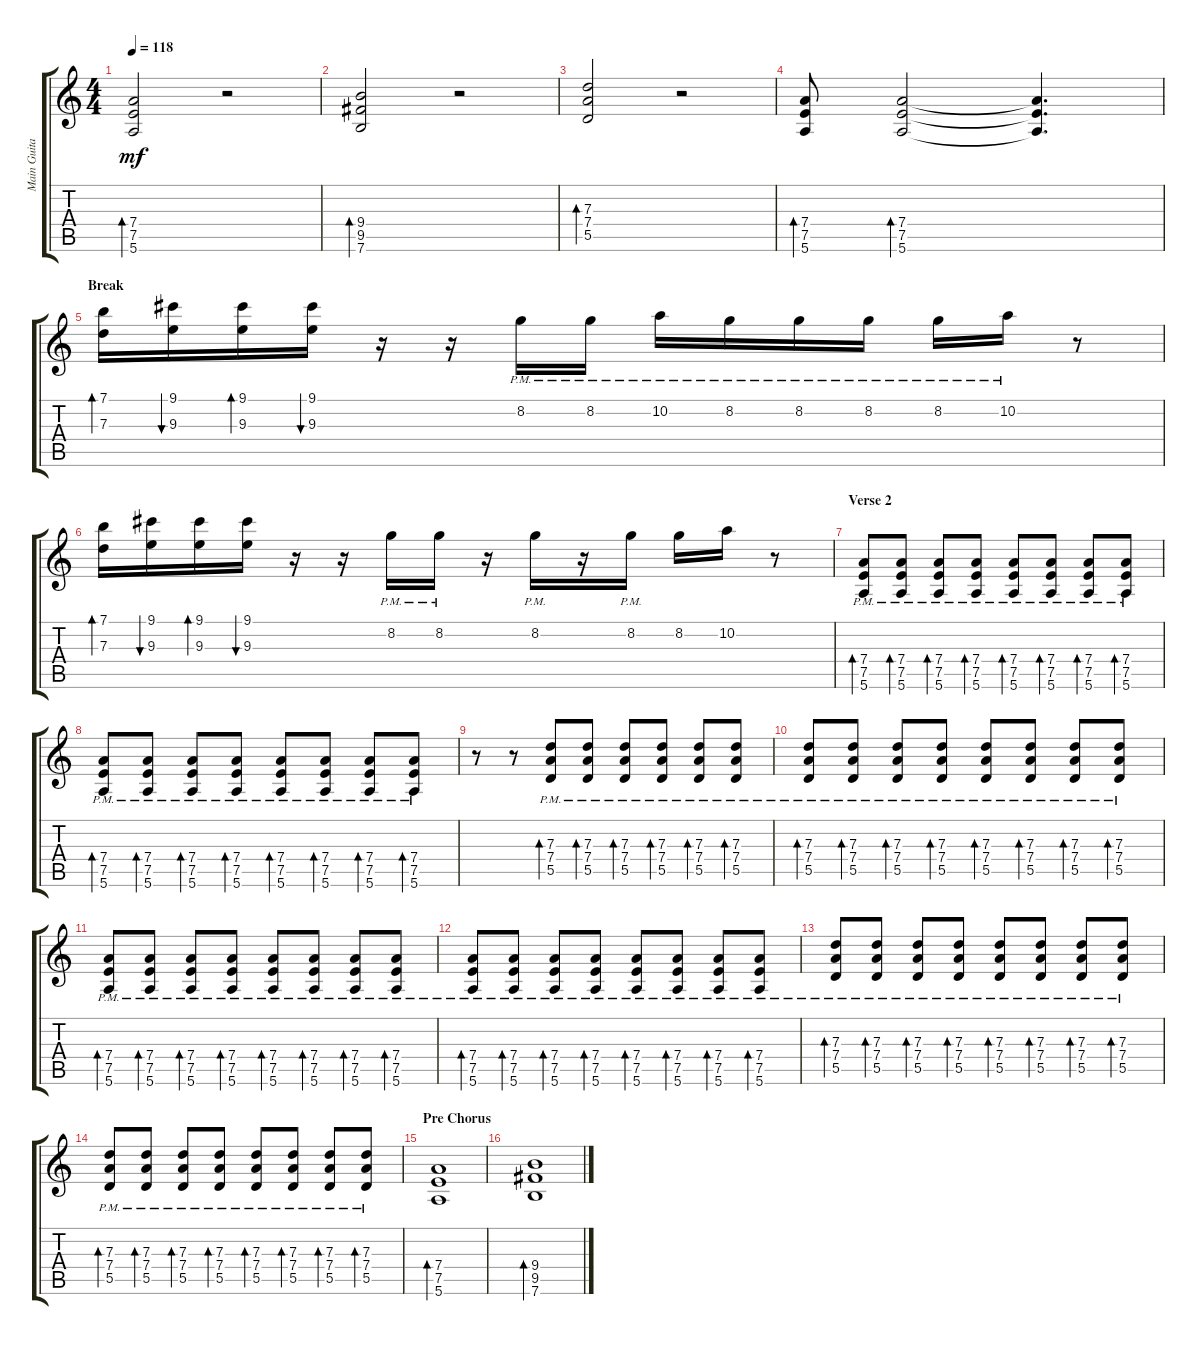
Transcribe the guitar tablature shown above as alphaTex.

\track ("Main Guitar" "Main Guita") {instrument electricguitarclean}
\staff {score tabs}
\tuning (E4 B3 G3 D3 A2 E2) {hide}
\ts (4 4)
\tempo 118
\clef g2
\ks c
(7.4 7.5 5.6).2{bd 30 dy mf} r.2 |
(9.4 9.5 7.6).2{bd 30} r.2 |
(7.3 7.4 5.5).2{bd 30} r.2 |
(7.4 7.5 5.6).8{bd 30} (7.4 7.5 5.6).2{bd 30} (7.4{t} 7.5{t} 5.6{t}).4{d} |
\section ("" "Break")
(7.1 7.3).16{bd 30} (9.1 9.3).16{bu 30} (9.1 9.3).16{bd 30} (9.1 9.3).16{bu 30} r.16 r.16 8.2{pm}.16 8.2{pm}.16 10.2{pm}.16 8.2{pm}.16 8.2{pm}.16 8.2{pm}.16 8.2{pm}.16 10.2{pm}.16 r.8 |
(7.1 7.3).16{bd 30} (9.1 9.3).16{bu 30} (9.1 9.3).16{bd 30} (9.1 9.3).16{bu 30} r.16 r.16 8.2{pm}.16 8.2{pm}.16 r.16 8.2{pm}.16 r.16 8.2{pm}.16 8.2.16 10.2.16 r.8 |
\section ("" "Verse 2")
(7.4{pm} 7.5{pm} 5.6{pm}).8{bd 30} (7.4{pm} 7.5{pm} 5.6{pm}).8{bd 30} (7.4{pm} 7.5{pm} 5.6{pm}).8{bd 30} (7.4{pm} 7.5{pm} 5.6{pm}).8{bd 30} (7.4{pm} 7.5{pm} 5.6{pm}).8{bd 30} (7.4{pm} 7.5{pm} 5.6{pm}).8{bd 30} (7.4{pm} 7.5{pm} 5.6{pm}).8{bd 30} (7.4{pm} 7.5{pm} 5.6{pm}).8{bd 30} |
(7.4{pm} 7.5{pm} 5.6{pm}).8{bd 30} (7.4{pm} 7.5{pm} 5.6{pm}).8{bd 30} (7.4{pm} 7.5{pm} 5.6{pm}).8{bd 30} (7.4{pm} 7.5{pm} 5.6{pm}).8{bd 30} (7.4{pm} 7.5{pm} 5.6{pm}).8{bd 30} (7.4{pm} 7.5{pm} 5.6{pm}).8{bd 30} (7.4{pm} 7.5{pm} 5.6{pm}).8{bd 30} (7.4{pm} 7.5{pm} 5.6{pm}).8{bd 30} |
r.8 r.8 (7.3{pm} 7.4{pm} 5.5{pm}).8{bd 30} (7.3{pm} 7.4{pm} 5.5{pm}).8{bd 30} (7.3{pm} 7.4{pm} 5.5{pm}).8{bd 30} (7.3{pm} 7.4{pm} 5.5{pm}).8{bd 30} (7.3{pm} 7.4{pm} 5.5{pm}).8{bd 30} (7.3{pm} 7.4{pm} 5.5{pm}).8{bd 30} |
(7.3{pm} 7.4{pm} 5.5{pm}).8{bd 30} (7.3{pm} 7.4{pm} 5.5{pm}).8{bd 30} (7.3{pm} 7.4{pm} 5.5{pm}).8{bd 30} (7.3{pm} 7.4{pm} 5.5{pm}).8{bd 30} (7.3{pm} 7.4{pm} 5.5{pm}).8{bd 30} (7.3{pm} 7.4{pm} 5.5{pm}).8{bd 30} (7.3{pm} 7.4{pm} 5.5{pm}).8{bd 30} (7.3{pm} 7.4{pm} 5.5{pm}).8{bd 30} |
(7.4{pm} 7.5{pm} 5.6{pm}).8{bd 30} (7.4{pm} 7.5{pm} 5.6{pm}).8{bd 30} (7.4{pm} 7.5{pm} 5.6{pm}).8{bd 30} (7.4{pm} 7.5{pm} 5.6{pm}).8{bd 30} (7.4{pm} 7.5{pm} 5.6{pm}).8{bd 30} (7.4{pm} 7.5{pm} 5.6{pm}).8{bd 30} (7.4{pm} 7.5{pm} 5.6{pm}).8{bd 30} (7.4{pm} 7.5{pm} 5.6{pm}).8{bd 30} |
(7.4{pm} 7.5{pm} 5.6{pm}).8{bd 30} (7.4{pm} 7.5{pm} 5.6{pm}).8{bd 30} (7.4{pm} 7.5{pm} 5.6{pm}).8{bd 30} (7.4{pm} 7.5{pm} 5.6{pm}).8{bd 30} (7.4{pm} 7.5{pm} 5.6{pm}).8{bd 30} (7.4{pm} 7.5{pm} 5.6{pm}).8{bd 30} (7.4{pm} 7.5{pm} 5.6{pm}).8{bd 30} (7.4{pm} 7.5{pm} 5.6{pm}).8{bd 30} |
(7.3{pm} 7.4{pm} 5.5{pm}).8{bd 30} (7.3{pm} 7.4{pm} 5.5{pm}).8{bd 30} (7.3{pm} 7.4{pm} 5.5{pm}).8{bd 30} (7.3{pm} 7.4{pm} 5.5{pm}).8{bd 30} (7.3{pm} 7.4{pm} 5.5{pm}).8{bd 30} (7.3{pm} 7.4{pm} 5.5{pm}).8{bd 30} (7.3{pm} 7.4{pm} 5.5{pm}).8{bd 30} (7.3{pm} 7.4{pm} 5.5{pm}).8{bd 30} |
(7.3{pm} 7.4{pm} 5.5{pm}).8{bd 30} (7.3{pm} 7.4{pm} 5.5{pm}).8{bd 30} (7.3{pm} 7.4{pm} 5.5{pm}).8{bd 30} (7.3{pm} 7.4{pm} 5.5{pm}).8{bd 30} (7.3{pm} 7.4{pm} 5.5{pm}).8{bd 30} (7.3{pm} 7.4{pm} 5.5{pm}).8{bd 30} (7.3{pm} 7.4{pm} 5.5{pm}).8{bd 30} (7.3{pm} 7.4{pm} 5.5{pm}).8{bd 30} |
\section ("" "Pre Chorus")
(7.4 7.5 5.6).1{bd 30} |
(9.4 9.5 7.6).1{bd 30}
